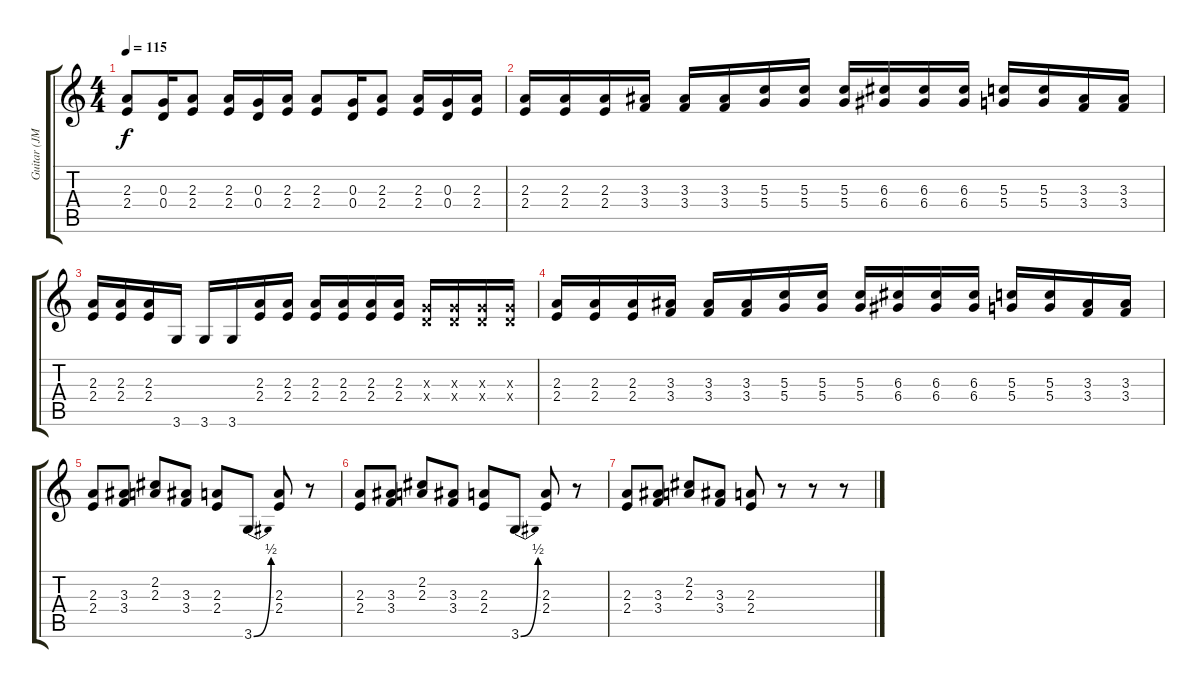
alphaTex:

\track ("Guitar (JM)" "Guitar (JM") {instrument overdrivenguitar}
\staff {score tabs}
\tuning (E4 B3 G3 D3 A2 E2) {hide}
\ts (4 4)
\tempo 115
\clef g2
\ks c
(2.3 2.4).8{dy f} (0.3 0.4).16 (2.3 2.4).8 (2.3 2.4).16 (0.3 0.4).16 (2.3 2.4).16 (2.3 2.4).8 (0.3 0.4).16 (2.3 2.4).8 (2.3 2.4).16 (0.3 0.4).16 (2.3 2.4).16 |
(2.3 2.4).16 (2.3 2.4).16 (2.3 2.4).16 (3.3 3.4).16 (3.3 3.4).16 (3.3 3.4).16 (5.3 5.4).16 (5.3 5.4).16 (5.3 5.4).16 (6.3 6.4).16 (6.3 6.4).16 (6.3 6.4).16 (5.3 5.4).16 (5.3 5.4).16 (3.3 3.4).16 (3.3 3.4).16 |
(2.3 2.4).16 (2.3 2.4).16 (2.3 2.4).16 3.6.16 3.6.16 3.6.16 (2.3 2.4).16 (2.3 2.4).16 (2.3 2.4).16 (2.3 2.4).16 (2.3 2.4).16 (2.3 2.4).16 (0.3{x} 0.4{x}).16 (0.3{x} 0.4{x}).16 (0.3{x} 0.4{x}).16 (0.3{x} 0.4{x}).16 |
(2.3 2.4).16 (2.3 2.4).16 (2.3 2.4).16 (3.3 3.4).16 (3.3 3.4).16 (3.3 3.4).16 (5.3 5.4).16 (5.3 5.4).16 (5.3 5.4).16 (6.3 6.4).16 (6.3 6.4).16 (6.3 6.4).16 (5.3 5.4).16 (5.3 5.4).16 (3.3 3.4).16 (3.3 3.4).16 |
(2.3 2.4).8 (3.3 3.4).8 (2.2 2.3).8 (3.3 3.4).8 (2.3 2.4).8 3.6{be (bend 0 0 60 2)}.8 (2.3 2.4).8 r.8 |
(2.3 2.4).8 (3.3 3.4).8 (2.2 2.3).8 (3.3 3.4).8 (2.3 2.4).8 3.6{be (bend 0 0 60 2)}.8 (2.3 2.4).8 r.8 |
(2.3 2.4).8 (3.3 3.4).8 (2.2 2.3).8 (3.3 3.4).8 (2.3 2.4).8 r.8 r.8 r.8
